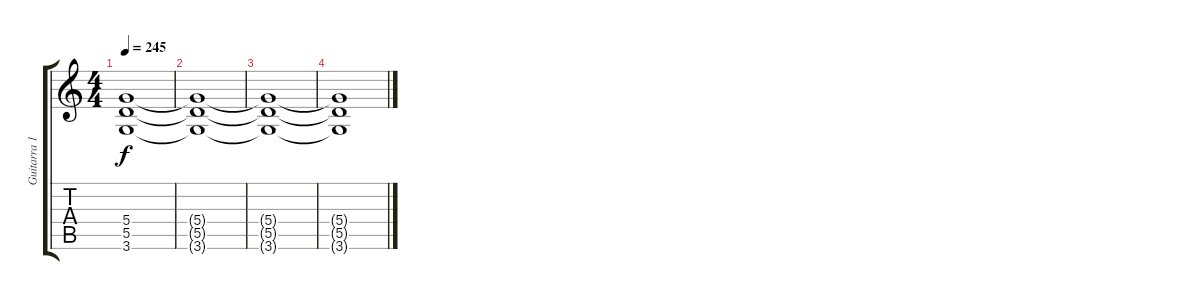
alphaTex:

\track ("Guitarra 1" "Guitarra 1") {instrument distortionguitar}
\staff {score tabs}
\tuning (E4 B3 G3 D3 A2 E2) {hide}
\ts (4 4)
\tempo 245
\clef g2
\ks c
(5.4{t} 5.5{t} 3.6{t}).1{dy f} |
(5.4{t} 5.5{t} 3.6{t}).1 |
(5.4{t} 5.5{t} 3.6{t}).1 |
(5.4{t} 5.5{t} 3.6{t}).1
